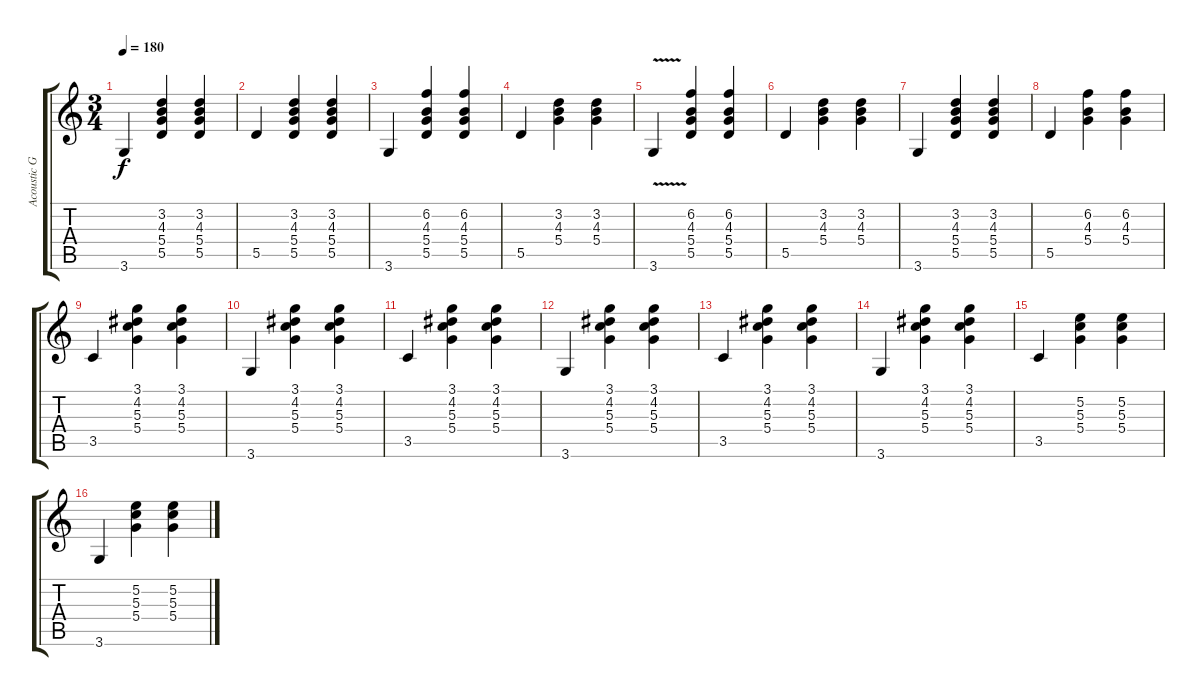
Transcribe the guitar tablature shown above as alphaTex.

\track ("Acoustic Guitar" "Acoustic G") {instrument acousticguitarnylon}
\staff {score tabs}
\tuning (E4 B3 G3 D3 A2 E2) {hide}
\ts (3 4)
\tempo 180
\clef g2
\ks c
3.6.4{dy f} (3.2 4.3 5.4 5.5).4 (3.2 4.3 5.4 5.5).4 |
5.5.4 (3.2 4.3 5.4 5.5).4 (3.2 4.3 5.4 5.5).4 |
3.6.4 (6.2 4.3 5.4 5.5).4 (6.2 4.3 5.4 5.5).4 |
5.5.4 (3.2 4.3 5.4).4 (3.2 4.3 5.4).4 |
3.6{v}.4 (6.2 4.3 5.4 5.5).4 (6.2 4.3 5.4 5.5).4 |
5.5.4 (3.2 4.3 5.4).4 (3.2 4.3 5.4).4 |
3.6.4 (3.2 4.3 5.4 5.5).4 (3.2 4.3 5.4 5.5).4 |
5.5.4 (6.2 4.3 5.4).4 (6.2 4.3 5.4).4 |
3.5.4 (3.1 4.2 5.3 5.4).4 (3.1 4.2 5.3 5.4).4 |
3.6.4 (3.1 4.2 5.3 5.4).4 (3.1 4.2 5.3 5.4).4 |
3.5.4 (3.1 4.2 5.3 5.4).4 (3.1 4.2 5.3 5.4).4 |
3.6.4 (3.1 4.2 5.3 5.4).4 (3.1 4.2 5.3 5.4).4 |
3.5.4 (3.1 4.2 5.3 5.4).4 (3.1 4.2 5.3 5.4).4 |
3.6.4 (3.1 4.2 5.3 5.4).4 (3.1 4.2 5.3 5.4).4 |
3.5.4 (5.2 5.3 5.4).4 (5.2 5.3 5.4).4 |
3.6.4 (5.2 5.3 5.4).4 (5.2 5.3 5.4).4
